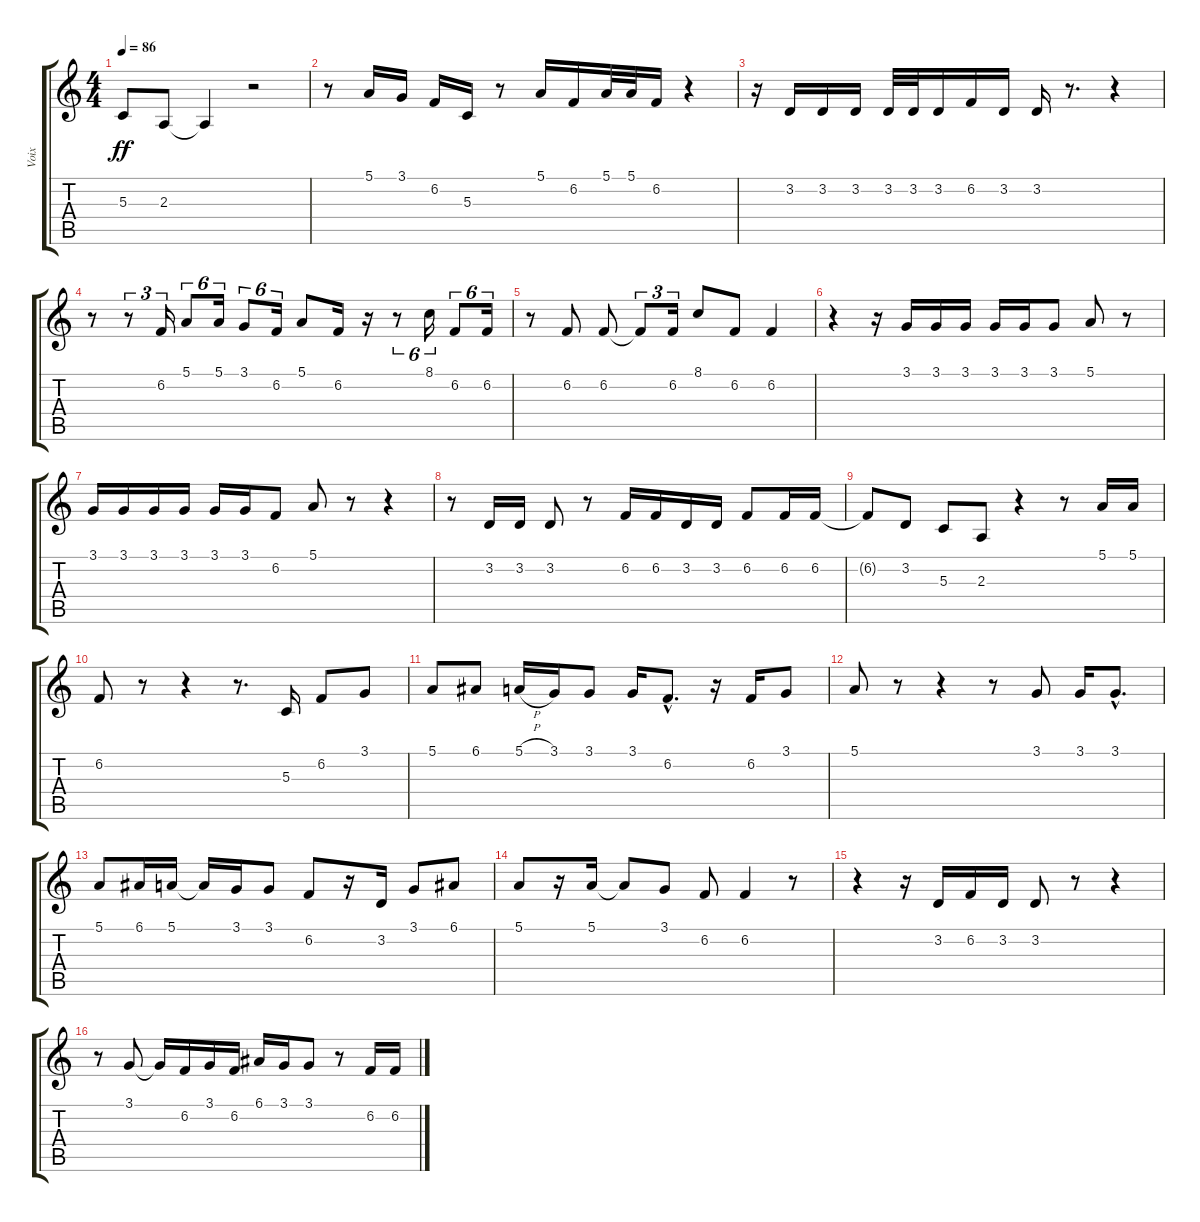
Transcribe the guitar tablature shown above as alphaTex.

\track ("Voix" "Voix") {instrument accordion}
\staff {score tabs}
\tuning (E4 B3 G3 D3 A2 E2) {hide}
\ts (4 4)
\tempo 86
\clef g2
\ks c
5.3.8{dy ff} 2.3.8 2.3{t}.4 r.2 |
r.8 5.1.16 3.1.16 6.2.16 5.3.16 r.8 5.1.16 6.2.16 5.1.32 5.1.32 6.2.16 r.4 |
r.16 3.2.16 3.2.16 3.2.16 3.2.32 3.2.32 3.2.16 6.2.16 3.2.16 3.2.16 r.8{d} r.4 |
r.8 r.8{tu (3 2)} 6.2.16{tu (3 2)} 5.1.8{tu (6 4)} 5.1.16{tu (6 4)} 3.1.8{tu (6 4)} 6.2.16{tu (6 4)} 5.1.8 6.2.16 r.16 r.8{tu (6 4)} 8.1.16{tu (6 4)} 6.2.8{tu (6 4)} 6.2.16{tu (6 4)} |
r.8 6.2.8 6.2.8 6.2{t}.8{tu (3 2)} 6.2.16{tu (3 2)} 8.1.8 6.2.8 6.2.4 |
r.4 r.16 3.1.16 3.1.16 3.1.16 3.1.16 3.1.16 3.1.8 5.1.8 r.8 |
3.1.16 3.1.16 3.1.16 3.1.16 3.1.16 3.1.16 6.2.8 5.1.8 r.8 r.4 |
r.8 3.2.16 3.2.16 3.2.8 r.8 6.2.16 6.2.16 3.2.16 3.2.16 6.2.8 6.2.16 6.2.16 |
6.2{t}.8 3.2.8 5.3.8 2.3.8 r.4 r.8 5.1.16 5.1.16 |
6.2.8 r.8 r.4 r.8{d} 5.3.16 6.2.8 3.1.8 |
5.1.8 6.1.8 5.1{h}.16 3.1.16 3.1.8 3.1.16 6.2{hac}.8{d} r.16 6.2.16 3.1.8 |
5.1.8 r.8 r.4 r.8 3.1.8 3.1.16 3.1{hac}.8{d} |
5.1.8 6.1.16 5.1.16 5.1{t}.16 3.1.16 3.1.8 6.2.8 r.16 3.2.16 3.1.8 6.1.8 |
5.1.8 r.16 5.1.16 5.1{t}.8 3.1.8 6.2.8 6.2.4 r.8 |
r.4 r.16 3.2.16 6.2.16 3.2.16 3.2.8 r.8 r.4 |
r.8 3.1.8 3.1{t}.16 6.2.16 3.1.16 6.2.16 6.1.16 3.1.16 3.1.8 r.8 6.2.16 6.2.16
